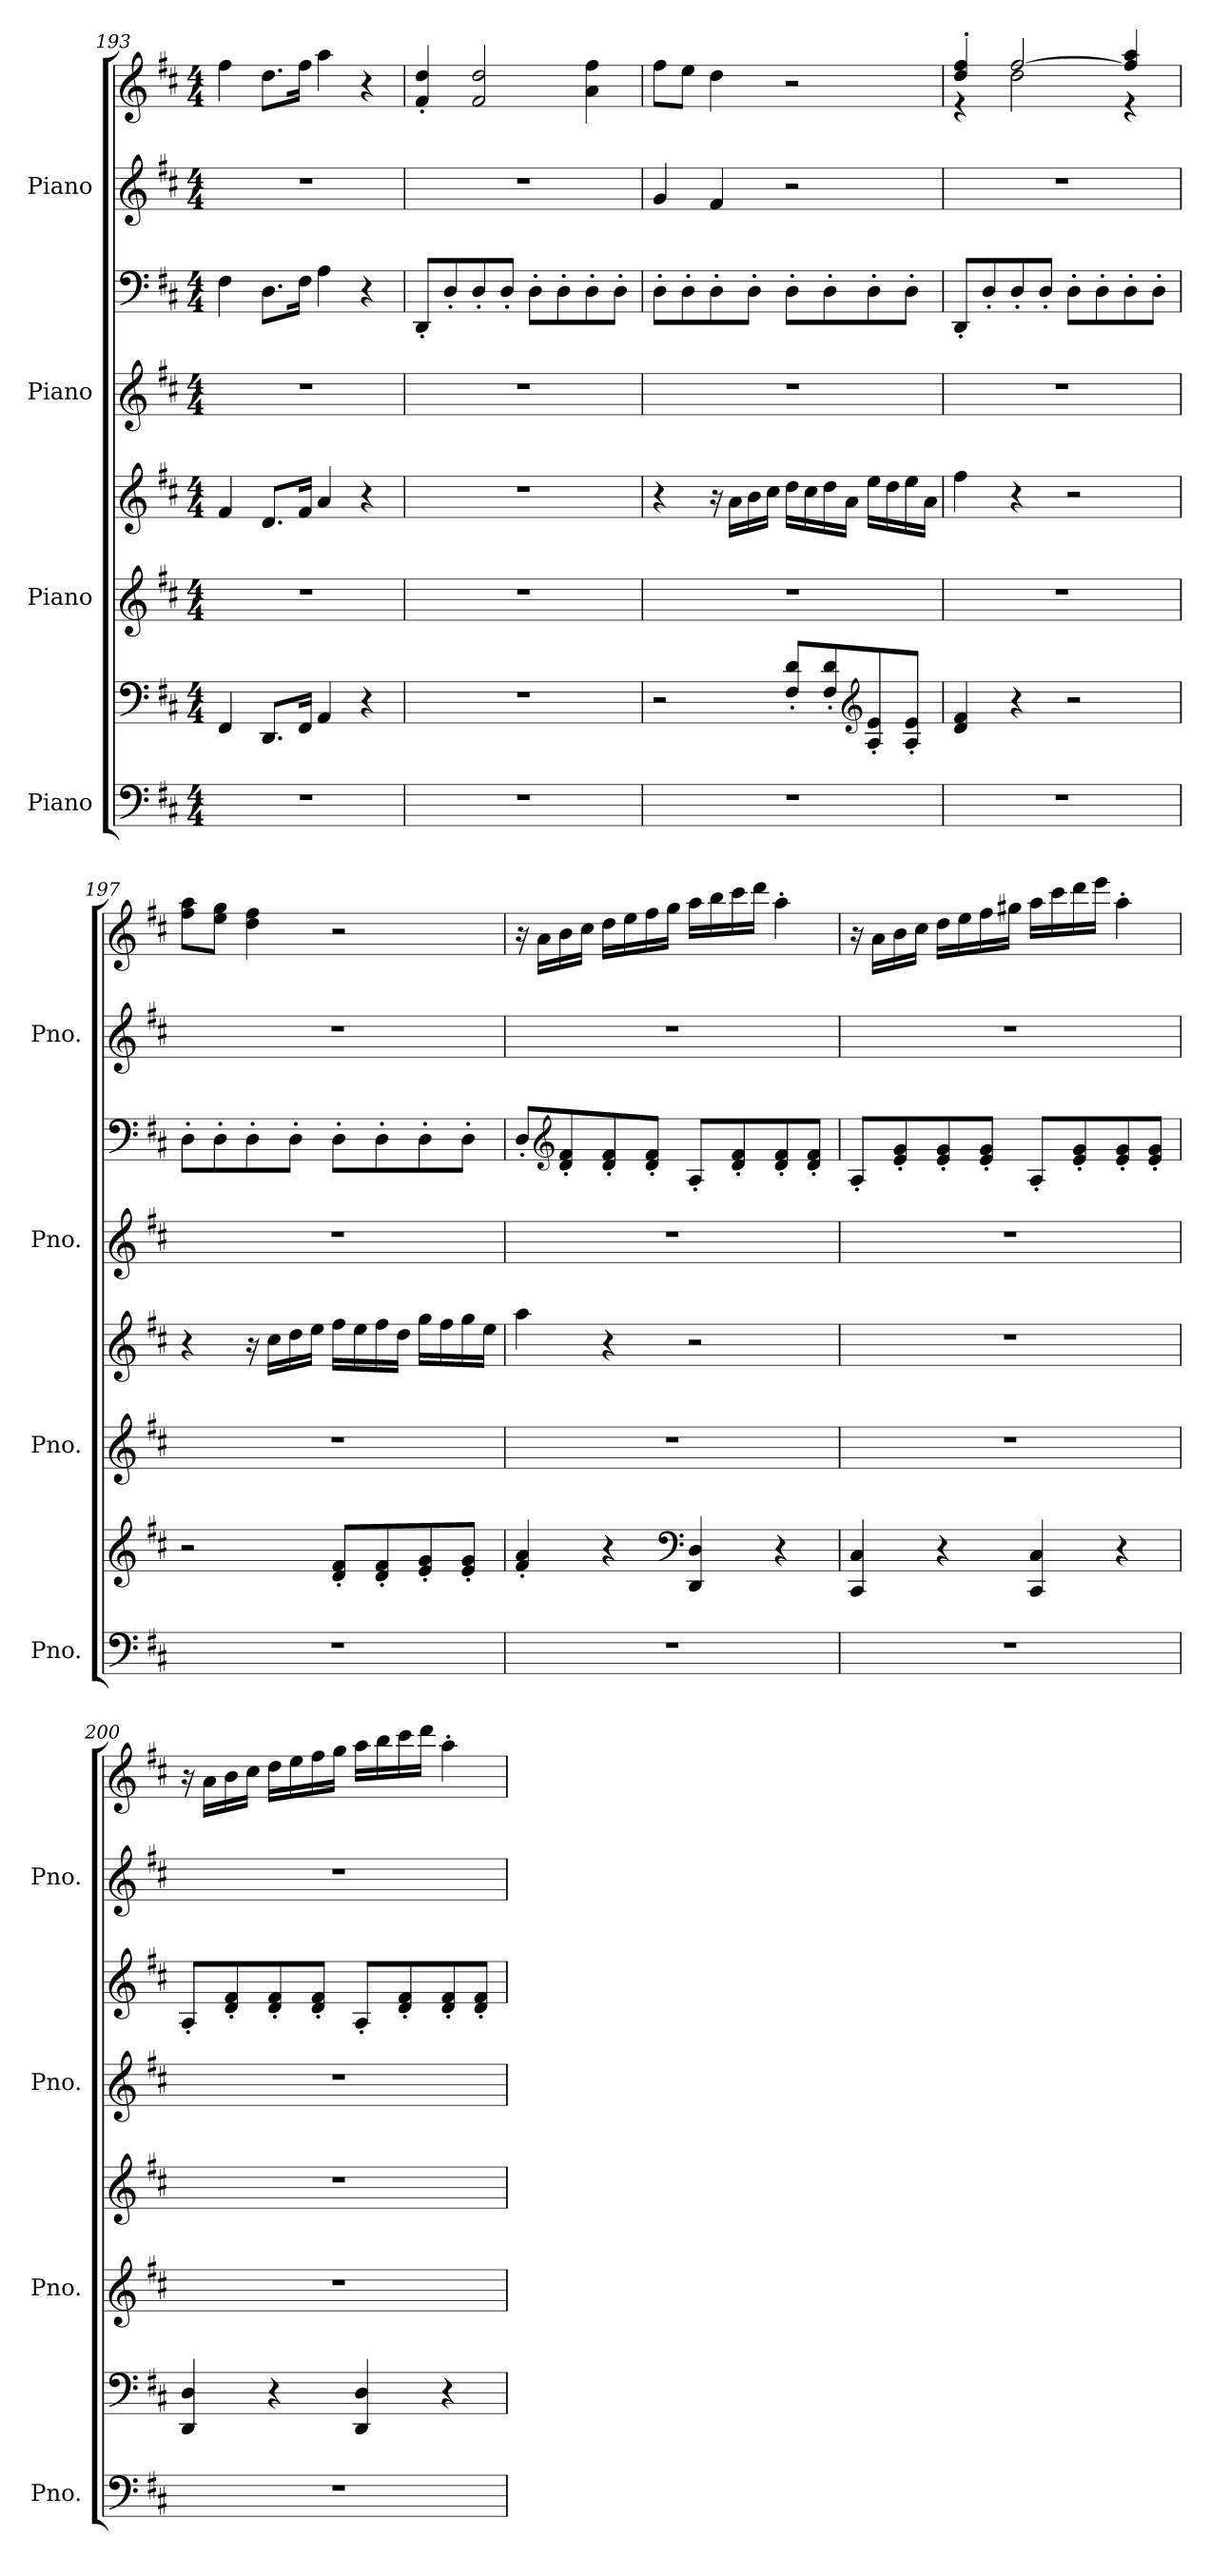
**kern	**kern	**kern	**kern	**kern	**kern	**kern	**kern
*part4	*part4	*part3	*part3	*part2	*part2	*part1	*part1
*staff8	*staff7	*staff6	*staff5	*staff4	*staff3	*staff2	*staff1
*I"Piano	*	*I"Piano	*	*I"Piano	*	*I"Piano	*
*I'Pno.	*	*I'Pno.	*	*I'Pno.	*	*I'Pno.	*
*clefF4	*clefF4	*clefG2	*clefG2	*clefG2	*clefF4	*clefG2	*clefG2
*k[f#c#]	*k[f#c#]	*k[f#c#]	*k[f#c#]	*k[f#c#]	*k[f#c#]	*k[f#c#]	*k[f#c#]
*M4/4	*M4/4	*M4/4	*M4/4	*M4/4	*M4/4	*M4/4	*M4/4
=193	=193	=193	=193	=193	=193	=193	=193
1r	4FF#/	1r	4f#/	1r	4F#\	1r	4ff#\
.	8.DD/L	.	8.d/L	.	8.D\L	.	8.dd\L
.	16FF#/Jk	.	16f#/Jk	.	16F#\Jk	.	16ff#\Jk
.	4AA/	.	4a/	.	4A\	.	4aa\
.	4r	.	4r	.	4r	.	4r
!!LO:PB:g=z
=194	=194	=194	=194	=194	=194	=194	=194
1r	1r	1r	1r	1r	8DD'/L	1r	4f#/' 4dd/'
.	.	.	.	.	8D'/	.	.
.	.	.	.	.	8D'/	.	2f#/ 2dd/
.	.	.	.	.	8D'/J	.	.
.	.	.	.	.	8D'\L	.	.
.	.	.	.	.	8D'\	.	.
.	.	.	.	.	8D'\	.	4a\ 4ff#\
.	.	.	.	.	8D'\J	.	.
=195	=195	=195	=195	=195	=195	=195	=195
1r	2r	1r	4r	1r	8D'\L	4g/	8ff#\L
.	.	.	.	.	8D'\	.	8ee\J
.	.	.	16r	.	8D'\	4f#/	4dd\
.	.	.	16a\LL	.	.	.	.
.	.	.	16b\	.	8D'\J	.	.
.	.	.	16cc#\JJ	.	.	.	.
.	8F#/' 8d/'L	.	16dd\LL	.	8D'\L	2r	2r
.	.	.	16cc#\	.	.	.	.
.	8F#/' 8d/'	.	16dd\	.	8D'\	.	.
.	.	.	16a\JJ	.	.	.	.
*	*clefG2	*	*	*	*	*	*
.	8A/' 8e/'	.	16ee\LL	.	8D'\	.	.
.	.	.	16dd\	.	.	.	.
.	8A/' 8e/'J	.	16ee\	.	8D'\J	.	.
.	.	.	16a\JJ	.	.	.	.
=196	=196	=196	=196	=196	=196	=196	=196
*	*	*	*	*	*	*	*^
1r	4d/ 4f#/	1r	4ff#\	1r	8DD'/L	1r	4dd/' 4ff#/'	4r
.	.	.	.	.	8D'/	.	.	.
.	4r	.	4r	.	8D'/	.	[2ff#/	2dd\
.	.	.	.	.	8D'/J	.	.	.
.	2r	.	2r	.	8D'\L	.	.	.
.	.	.	.	.	8D'\	.	.	.
.	.	.	.	.	8D'\	.	4ff#/] 4aa/	4r
.	.	.	.	.	8D'\J	.	.	.
*	*	*	*	*	*	*	*v	*v
!!LO:PB:g=z
=197	=197	=197	=197	=197	=197	=197	=197
1r	2r	1r	4r	1r	8D'\L	1r	8ff#\ 8aa\L
.	.	.	.	.	8D'\	.	8ee\ 8gg\J
.	.	.	16r	.	8D'\	.	4dd\ 4ff#\
.	.	.	16cc#\LL	.	.	.	.
.	.	.	16dd\	.	8D'\J	.	.
.	.	.	16ee\JJ	.	.	.	.
.	8d/' 8f#/'L	.	16ff#\LL	.	8D'\L	.	2r
.	.	.	16ee\	.	.	.	.
.	8d/' 8f#/'	.	16ff#\	.	8D'\	.	.
.	.	.	16dd\JJ	.	.	.	.
.	8e/' 8g/'	.	16gg\LL	.	8D'\	.	.
.	.	.	16ff#\	.	.	.	.
.	8e/' 8g/'J	.	16gg\	.	8D'\J	.	.
.	.	.	16ee\JJ	.	.	.	.
=198	=198	=198	=198	=198	=198	=198	=198
1r	4f#/' 4a/'	1r	4aa\	1r	8D'/L	1r	16r
.	.	.	.	.	.	.	16a\LL
*	*	*	*	*	*clefG2	*	*
.	.	.	.	.	8d/' 8f#/'	.	16b\
.	.	.	.	.	.	.	16cc#\JJ
.	4r	.	4r	.	8d/' 8f#/'	.	16dd\LL
.	.	.	.	.	.	.	16ee\
.	.	.	.	.	8d/' 8f#/'J	.	16ff#\
.	.	.	.	.	.	.	16gg\JJ
*	*clefF4	*	*	*	*	*	*
.	4DD/ 4D/	.	2r	.	8A'/L	.	16aa\LL
.	.	.	.	.	.	.	16bb\
.	.	.	.	.	8d/' 8f#/'	.	16ccc#\
.	.	.	.	.	.	.	16ddd\JJ
.	4r	.	.	.	8d/' 8f#/'	.	4aa'\
.	.	.	.	.	8d/' 8f#/'J	.	.
!!LO:PB:g=z
=199	=199	=199	=199	=199	=199	=199	=199
1r	4CC#/ 4C#/	1r	1r	1r	8A'/L	1r	16r
.	.	.	.	.	.	.	16a\LL
.	.	.	.	.	8e/' 8g/'	.	16b\
.	.	.	.	.	.	.	16cc#\JJ
.	4r	.	.	.	8e/' 8g/'	.	16dd\LL
.	.	.	.	.	.	.	16ee\
.	.	.	.	.	8e/' 8g/'J	.	16ff#\
.	.	.	.	.	.	.	16gg#X\JJ
.	4CC#/ 4C#/	.	.	.	8A'/L	.	16aa\LL
.	.	.	.	.	.	.	16ccc#\
.	.	.	.	.	8e/' 8g/'	.	16ddd\
.	.	.	.	.	.	.	16eee\JJ
.	4r	.	.	.	8e/' 8g/'	.	4aa'\
.	.	.	.	.	8e/' 8g/'J	.	.
=200	=200	=200	=200	=200	=200	=200	=200
1r	4DD/ 4D/	1r	1r	1r	8A'/L	1r	16r
.	.	.	.	.	.	.	16a\LL
.	.	.	.	.	8d/' 8f#/'	.	16b\
.	.	.	.	.	.	.	16cc#\JJ
.	4r	.	.	.	8d/' 8f#/'	.	16dd\LL
.	.	.	.	.	.	.	16ee\
.	.	.	.	.	8d/' 8f#/'J	.	16ff#\
.	.	.	.	.	.	.	16gg\JJ
.	4DD/ 4D/	.	.	.	8A'/L	.	16aa\LL
.	.	.	.	.	.	.	16bb\
.	.	.	.	.	8d/' 8f#/'	.	16ccc#\
.	.	.	.	.	.	.	16ddd\JJ
.	4r	.	.	.	8d/' 8f#/'	.	4aa'\
.	.	.	.	.	8d/' 8f#/'J	.	.
=	=	=	=	=	=	=	=
*-	*-	*-	*-	*-	*-	*-	*-
